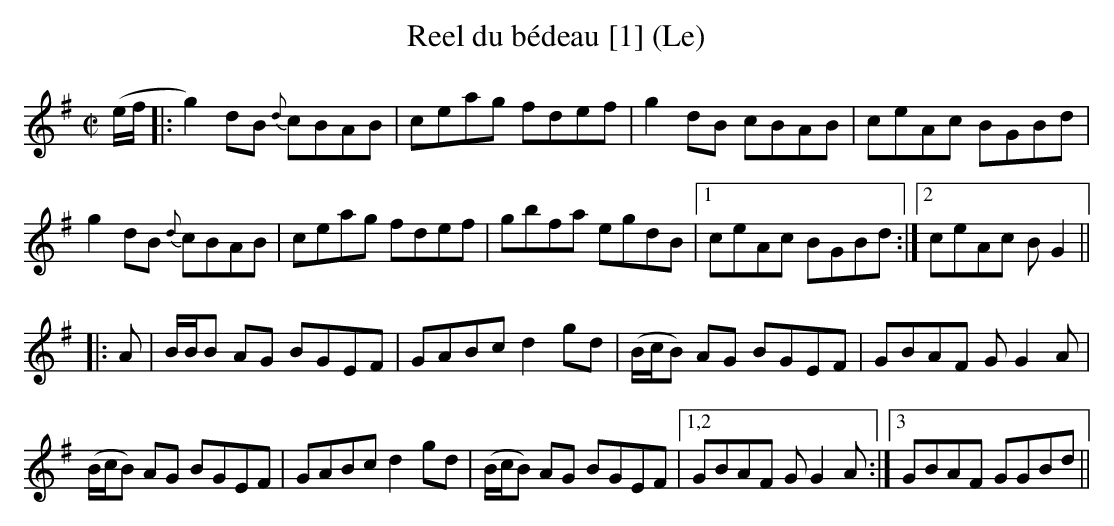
X:1
T:Reel du bédeau [1] (Le)
L:1/8
M:C|
K:G
(e/f/|:g2) dB {d}cBAB|ceag fdef|g2 dB cBAB|ceAc BGBd|
g2 dB {d}cBAB|ceag fdef|gbfa egdB|1ceAc BGBd:|2 ceAc BG2||
|:A|B/B/B AG  BGEF|GABc d2gd|(B/c/B) AG BGEF|GBAF GG2A|
(B/c/B) AG  BGEF|GABc d2gd|(B/c/B) AG BGEF|1,2GBAF GG2A:|3 GBAF GGBd||
